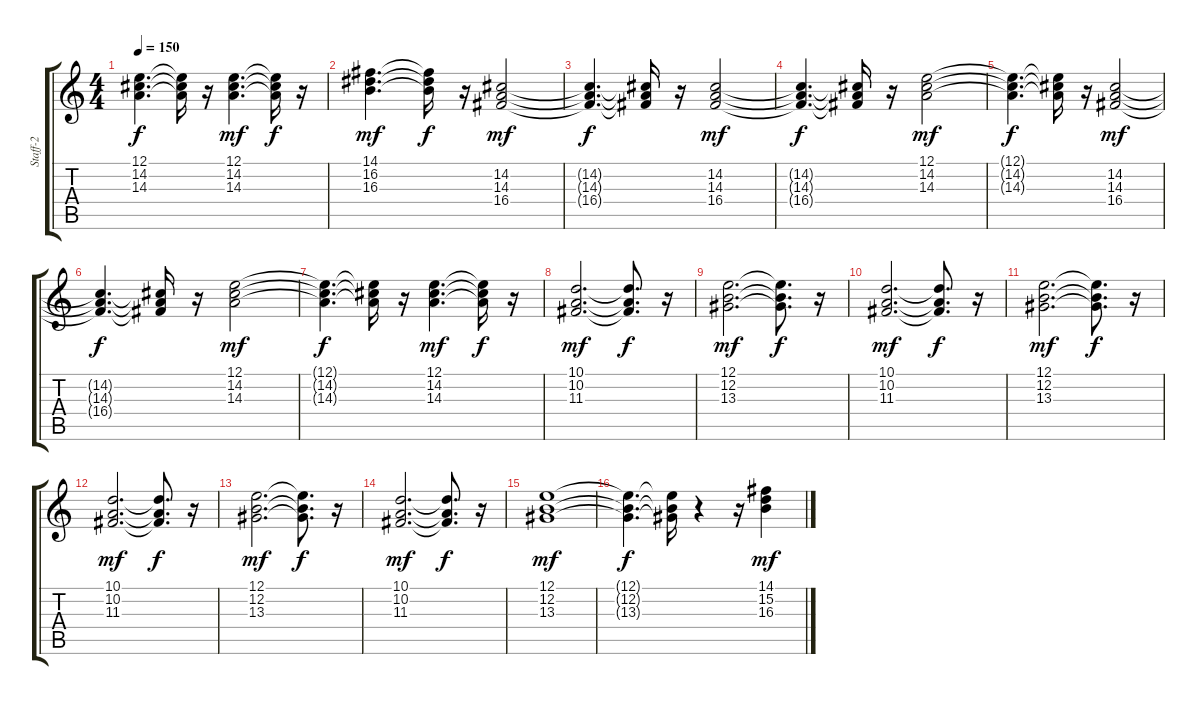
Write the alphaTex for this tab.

\track ("Staff-2" "Staff-2") {instrument pad3polysynth}
\staff {score tabs}
\tuning (E4 B3 G3 D3 A2 E2) {hide}
\ts (4 4)
\tempo 150
\clef g2
\ks c
(12.1{t} 14.2{t} 14.3{t}).4{d dy f} (12.1{t} 14.2{t} 14.3{t}).16 r.16 (12.1 14.2 14.3).4{d dy mf} (12.1{t} 14.2{t} 14.3{t}).16{dy f} r.16 |
(14.1 16.2 16.3).4{d dy mf} (14.1{t} 16.2{t} 16.3{t}).16{dy f} r.16 (14.2 14.3 16.4).2{dy mf} |
(14.2{t} 14.3{t} 16.4{t}).4{d dy f} (14.2{t} 14.3{t} 16.4{t}).16 r.16 (14.2 14.3 16.4).2{dy mf} |
(14.2{t} 14.3{t} 16.4{t}).4{d dy f} (14.2{t} 14.3{t} 16.4{t}).16 r.16 (12.1 14.2 14.3).2{dy mf} |
(12.1{t} 14.2{t} 14.3{t}).4{d dy f} (12.1{t} 14.2{t} 14.3{t}).16 r.16 (14.2 14.3 16.4).2{dy mf} |
(14.2{t} 14.3{t} 16.4{t}).4{d dy f} (14.2{t} 14.3{t} 16.4{t}).16 r.16 (12.1 14.2 14.3).2{dy mf} |
(12.1{t} 14.2{t} 14.3{t}).4{d dy f} (12.1{t} 14.2{t} 14.3{t}).16 r.16 (12.1 14.2 14.3).4{d dy mf} (12.1{t} 14.2{t} 14.3{t}).16{dy f} r.16 |
(10.1 10.2 11.3).2{d dy mf} (10.1{t} 10.2{t} 11.3{t}).8{d dy f} r.16 |
(12.1 12.2 13.3).2{d dy mf} (12.1{t} 12.2{t} 13.3{t}).8{d dy f} r.16 |
(10.1 10.2 11.3).2{d dy mf} (10.1{t} 10.2{t} 11.3{t}).8{d dy f} r.16 |
(12.1 12.2 13.3).2{d dy mf} (12.1{t} 12.2{t} 13.3{t}).8{d dy f} r.16 |
(10.1 10.2 11.3).2{d dy mf} (10.1{t} 10.2{t} 11.3{t}).8{d dy f} r.16 |
(12.1 12.2 13.3).2{d dy mf} (12.1{t} 12.2{t} 13.3{t}).8{d dy f} r.16 |
(10.1 10.2 11.3).2{d dy mf} (10.1{t} 10.2{t} 11.3{t}).8{d dy f} r.16 |
(12.1 12.2 13.3).1{dy mf} |
(12.1{t} 12.2{t} 13.3{t}).4{d dy f} (12.1{t} 12.2{t} 13.3{t}).16 r.4 r.16 (14.1 15.2 16.3).4{dy mf}
